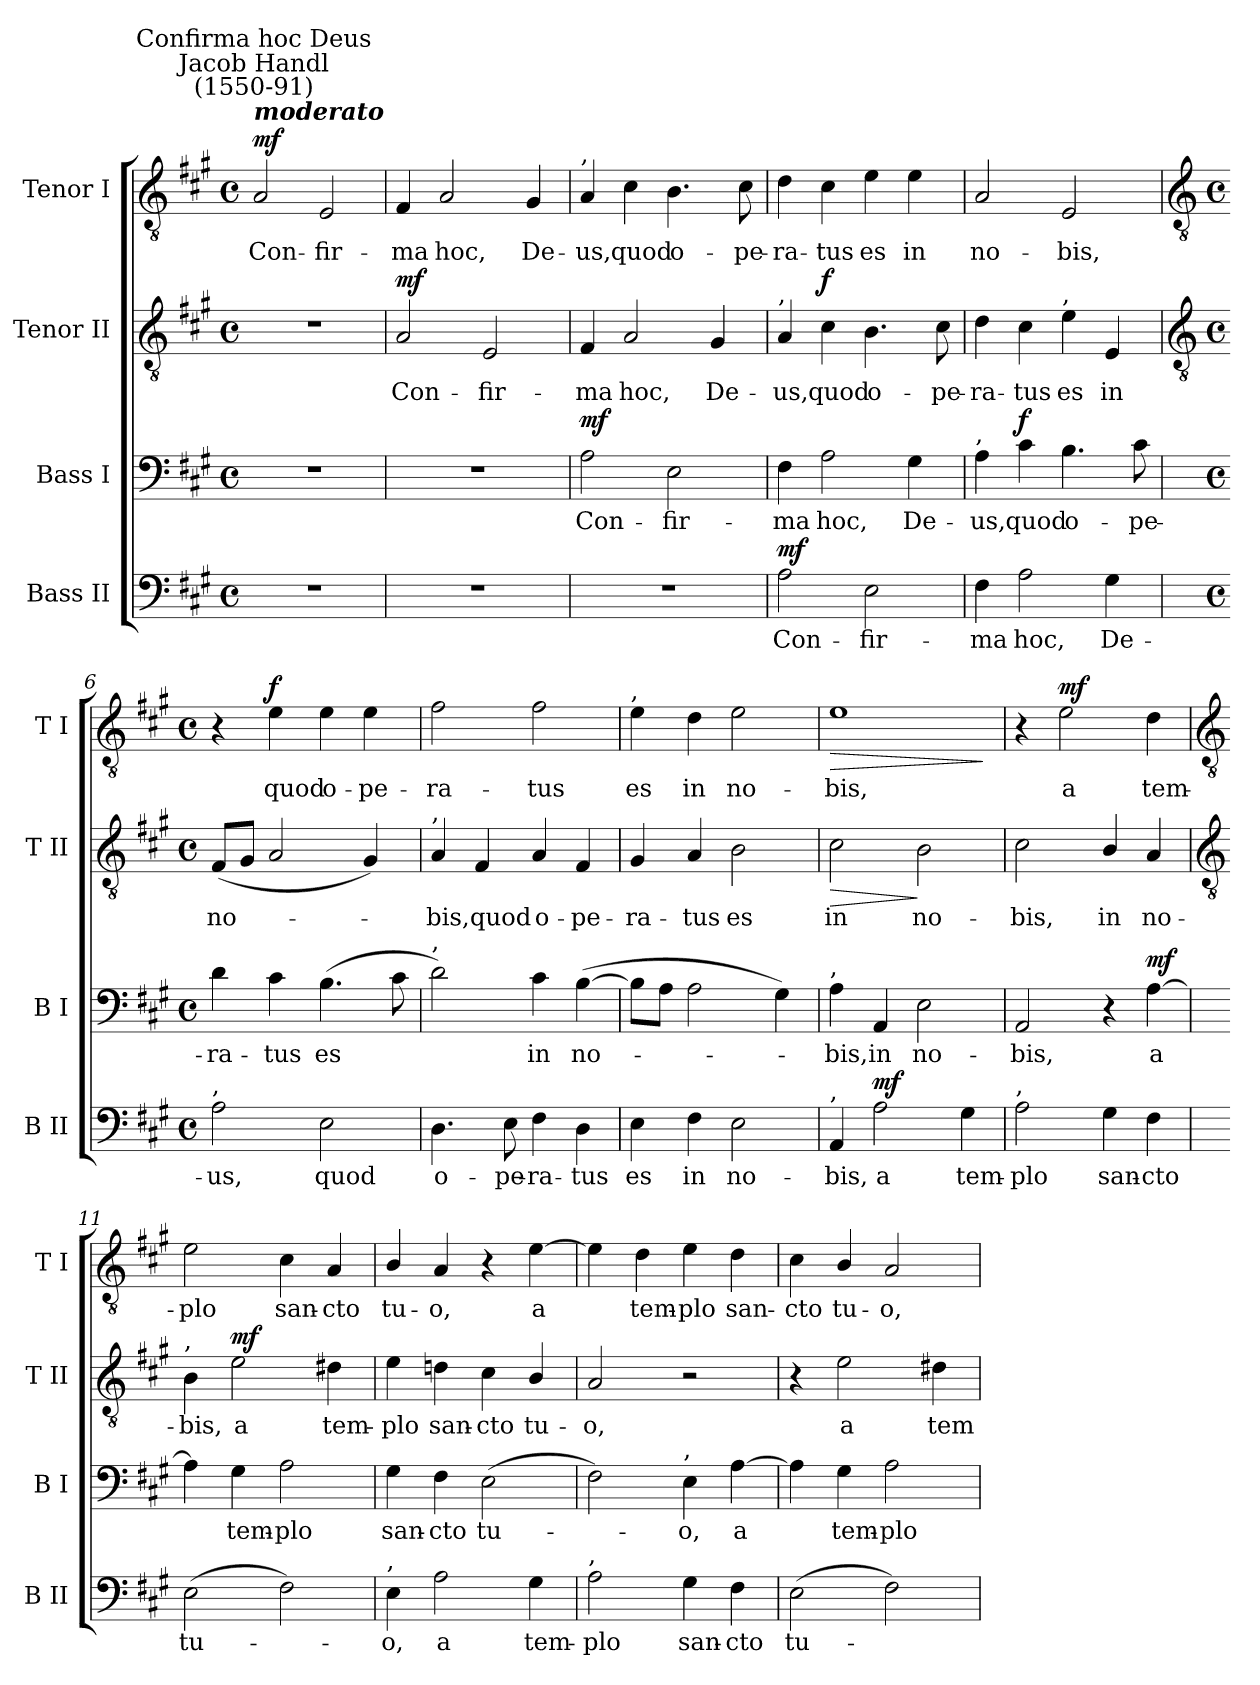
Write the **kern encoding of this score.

**kern	**text	**dynam	**kern	**text	**dynam	**kern	**text	**dynam	**kern	**text	**dynam
*part4	*part4	*part4	*part3	*part3	*part3	*part2	*part2	*part2	*part1	*part1	*part1
*staff4	*staff4	*staff4	*staff3	*staff3	*staff3	*staff2	*staff2	*staff2	*staff1	*staff1	*staff1
*I"Bass II	*	*	*I"Bass I	*	*	*I"Tenor II	*	*	*I"Tenor I	*	*
*I'B II	*	*	*I'B I	*	*	*I'T II	*	*	*I'T I	*	*
*clefF4	*	*	*clefF4	*	*	*clefGv2	*	*	*clefGv2	*	*
*k[f#c#g#]	*	*	*k[f#c#g#]	*	*	*k[f#c#g#]	*	*	*k[f#c#g#]	*	*
*A:	*	*	*A:	*	*	*A:	*	*	*A:	*	*
*M4/4	*	*	*M4/4	*	*	*M4/4	*	*	*M4/4	*	*
*met(c)	*	*	*met(c)	*	*	*met(c)	*	*	*met(c)	*	*
=1	=1	=1	=1	=1	=1	=1	=1	=1	=1	=1	=1
!	!	!	!	!	!	!	!	!	!LO:TX:a:Bi:t=moderato	!	!
!	!	!	!	!	!	!	!	!	!LO:TX:a:cj:t=Jacob Handl\n(1550-91)	!	!
!	!	!	!	!	!	!	!	!	!LO:TX:a:cj:t=Confirma hoc Deus	!	!
!	!	!	!	!	!	!	!	!	!	!LO:LY:b	!LO:DY:b
1r	.	.	1r	.	.	1r	.	.	2A	Con-	mf
!	!	!	!	!	!	!	!	!	!	!LO:LY:b	!
.	.	.	.	.	.	.	.	.	2E	-fir-	.
=2	=2	=2	=2	=2	=2	=2	=2	=2	=2	=2	=2
!	!	!	!	!	!	!	!LO:LY:b	!LO:DY:b	!	!LO:LY:b	!
1r	.	.	1r	.	.	2A	Con-	mf	4F#	-ma	.
!	!	!	!	!	!	!	!	!	!	!LO:LY:b	!
.	.	.	.	.	.	.	.	.	2A	hoc,	.
!	!	!	!	!	!	!	!LO:LY:b	!	!	!	!
.	.	.	.	.	.	2E	-fir-	.	.	.	.
!	!	!	!	!	!	!	!	!	!	!LO:LY:b	!
.	.	.	.	.	.	.	.	.	4G#	De-	.
=3	=3	=3	=3	=3	=3	=3	=3	=3	=3	=3	=3
!	!	!	!	!	!	!	!	!	!LO:TX:a:t=,	!	!
!	!	!	!	!LO:LY:b	!LO:DY:b	!	!LO:LY:b	!	!	!LO:LY:b	!
1r	.	.	2A	Con-	mf	4F#	-ma	.	4A	-us,	.
!	!	!	!	!	!	!	!LO:LY:b	!	!	!LO:LY:b	!
.	.	.	.	.	.	2A	hoc,	.	4c#	quod	.
!	!	!	!	!LO:LY:b	!	!	!	!	!	!LO:LY:b	!
.	.	.	2E	-fir-	.	.	.	.	4.B	o-	.
!	!	!	!	!	!	!	!LO:LY:b	!	!	!	!
.	.	.	.	.	.	4G#	De-	.	.	.	.
!	!	!	!	!	!	!	!	!	!	!LO:LY:b	!
.	.	.	.	.	.	.	.	.	8c#	-pe-	.
=4	=4	=4	=4	=4	=4	=4	=4	=4	=4	=4	=4
!	!	!	!	!	!	!LO:TX:a:t=,	!	!	!	!	!
!	!LO:LY:b	!LO:DY:b	!	!LO:LY:b	!	!	!LO:LY:b	!	!	!LO:LY:b	!
2A	Con-	mf	4F#	-ma	.	4A	-us,	.	4d	-ra-	.
!	!	!	!	!LO:LY:b	!	!	!LO:LY:b	!LO:DY:b	!	!LO:LY:b	!
.	.	.	2A	hoc,	.	4c#	quod	f	4c#	-tus	.
!	!LO:LY:b	!	!	!	!	!	!LO:LY:b	!	!	!LO:LY:b	!
2E	-fir-	.	.	.	.	4.B	o-	.	4e	es	.
!	!	!	!	!LO:LY:b	!	!	!	!	!	!LO:LY:b	!
.	.	.	4G#	De-	.	.	.	.	4e	in	.
!	!	!	!	!	!	!	!LO:LY:b	!	!	!	!
.	.	.	.	.	.	8c#	-pe-	.	.	.	.
=5	=5	=5	=5	=5	=5	=5	=5	=5	=5	=5	=5
!	!	!	!LO:TX:a:t=,	!	!	!	!	!	!	!	!
!	!LO:LY:b	!	!	!LO:LY:b	!	!	!LO:LY:b	!	!	!LO:LY:b	!
4F#	-ma	.	4A	-us,	.	4d	-ra-	.	2A	no-	.
!	!LO:LY:b	!	!	!LO:LY:b	!LO:DY:b	!	!LO:LY:b	!	!	!	!
2A	hoc,	.	4c#	quod	f	4c#	-tus	.	.	.	.
!	!	!	!	!	!	!LO:TX:a:t=,	!	!	!	!	!
!	!	!	!	!LO:LY:b	!	!	!LO:LY:b	!	!	!LO:LY:b	!
.	.	.	4.B	o-	.	4e	es	.	2E	-bis,	.
!	!LO:LY:b	!	!	!	!	!	!LO:LY:b	!	!	!	!
4G#	De-	.	.	.	.	4E	in	.	.	.	.
!	!	!	!	!LO:LY:b	!	!	!	!	!	!	!
.	.	.	8c#	-pe-	.	.	.	.	.	.	.
!!LO:LB:g=z
=6	=6	=6	=6	=6	=6	=6	=6	=6	=6	=6	=6
*	*	*	*	*	*	*clefGv2	*	*	*clefGv2	*	*
*M4/4	*	*	*M4/4	*	*	*M4/4	*	*	*M4/4	*	*
*met(c)	*	*	*met(c)	*	*	*met(c)	*	*	*met(c)	*	*
!LO:TX:a:t=,	!	!	!	!	!	!	!	!	!	!	!
!	!LO:LY:b	!	!	!LO:LY:b	!	!	!LO:LY:b	!	!	!	!
2A	-us,	.	4d	-ra-	.	(<8F#L	no-	.	4r	.	.
.	.	.	.	.	.	8G#J	.	.	.	.	.
!	!	!	!	!LO:LY:b	!	!	!	!	!	!LO:LY:b	!LO:DY:b
.	.	.	4c#	-tus	.	2A	.	.	4e	quod	f
!	!LO:LY:b	!	!	!LO:LY:b	!	!	!	!	!	!LO:LY:b	!
2E	quod	.	(>4.B	es	.	.	.	.	4e	o-	.
!	!	!	!	!	!	!	!	!	!	!LO:LY:b	!
.	.	.	.	.	.	4G#)	.	.	4e	-pe-	.
.	.	.	8c#	.	.	.	.	.	.	.	.
=7	=7	=7	=7	=7	=7	=7	=7	=7	=7	=7	=7
!	!	!	!	!	!	!LO:TX:a:t=,	!	!	!	!	!
!	!	!	!LO:TX:a:t=,	!	!	!	!	!	!	!	!
!	!LO:LY:b	!	!	!	!	!	!LO:LY:b	!	!	!LO:LY:b	!
4.D	o-	.	2d)	.	.	4A	bis,	.	2f#	-ra-	.
!	!	!	!	!	!	!	!LO:LY:b	!	!	!	!
.	.	.	.	.	.	4F#	quod	.	.	.	.
!	!LO:LY:b	!	!	!	!	!	!	!	!	!	!
8E	-pe-	.	.	.	.	.	.	.	.	.	.
!	!LO:LY:b	!	!	!LO:LY:b	!	!	!LO:LY:b	!	!	!LO:LY:b	!
4F#	-ra-	.	4c#	in	.	4A	o-	.	2f#	-tus	.
!	!LO:LY:b	!	!	!LO:LY:b	!	!	!LO:LY:b	!	!	!	!
4D	-tus	.	(>[4B	no-	.	4F#	-pe-	.	.	.	.
=8	=8	=8	=8	=8	=8	=8	=8	=8	=8	=8	=8
!	!	!	!	!	!	!	!	!	!LO:TX:a:t=,	!	!
!	!LO:LY:b	!	!	!	!	!	!LO:LY:b	!	!	!LO:LY:b	!
4E	es	.	8BL]	.	.	4G#	-ra-	.	4e	es	.
.	.	.	8AJ	.	.	.	.	.	.	.	.
!	!LO:LY:b	!	!	!	!	!	!LO:LY:b	!	!	!LO:LY:b	!
4F#	in	.	2A	.	.	4A	-tus	.	4d	in	.
!	!LO:LY:b	!	!	!	!	!	!LO:LY:b	!	!	!LO:LY:b	!
2E	no-	.	.	.	.	2B	es	.	2e	no-	.
.	.	.	4G#)	.	.	.	.	.	.	.	.
=9	=9	=9	=9	=9	=9	=9	=9	=9	=9	=9	=9
!	!	!	!LO:TX:a:t=,	!	!	!	!	!	!	!	!
!LO:TX:a:t=,	!	!	!	!	!	!	!	!	!	!	!
!	!LO:LY:b	!	!	!LO:LY:b	!	!	!LO:LY:b	!LO:HP:b	!	!LO:LY:b	!LO:HP:b
4AA	-bis,	.	4A	bis,	.	2c#	in	>	1e	-bis,	>
!	!LO:LY:b	!LO:DY:b	!	!LO:LY:b	!	!	!	!	!	!	!
2A	a	mf	4AA	in	.	.	.	.	.	.	.
!	!	!	!	!LO:LY:b	!	!	!LO:LY:b	!	!	!	!
.	.	.	2E	no-	.	2B	no-	]	.	.	.
!	!LO:LY:b	!	!	!	!	!	!	!	!	!	!
4G#	tem-	.	.	.	.	.	.	.	.	.	.
.	.	.	.	.	.	.	.	.	.	.	]
=10	=10	=10	=10	=10	=10	=10	=10	=10	=10	=10	=10
!LO:TX:a:t=,	!	!	!	!	!	!	!	!	!	!	!
!	!LO:LY:b	!	!	!LO:LY:b	!	!	!LO:LY:b	!	!	!	!
2A	-plo	.	2AA	-bis,	.	2c#	-bis,	.	4r	.	.
!	!	!	!	!	!	!	!	!	!	!LO:LY:b	!LO:DY:b
.	.	.	.	.	.	.	.	.	2e	a	mf
!	!LO:LY:b	!	!	!	!	!	!LO:LY:b	!	!	!	!
4G#	san-	.	4r	.	.	4B/	in	.	.	.	.
!	!LO:LY:b	!	!	!LO:LY:b	!LO:DY:b	!	!LO:LY:b	!	!	!LO:LY:b	!
4F#	-cto	.	[4A	a	mf	4A	no-	.	4d	tem-	.
!!LO:LB:g=z
=11	=11	=11	=11	=11	=11	=11	=11	=11	=11	=11	=11
*	*	*	*	*	*	*clefGv2	*	*	*clefGv2	*	*
!	!	!	!	!	!	!LO:TX:a:t=,	!	!	!	!	!
!	!LO:LY:b	!	!	!	!	!	!LO:LY:b	!	!	!LO:LY:b	!
(>2E	tu-	.	4A]	.	.	4B	-bis,	.	2e	-plo	.
!	!	!	!	!LO:LY:b	!	!	!LO:LY:b	!LO:DY:b	!	!	!
.	.	.	4G#	tem-	.	2e	a	mf	.	.	.
!	!	!	!	!LO:LY:b	!	!	!	!	!	!LO:LY:b	!
2F#)	.	.	2A	-plo	.	.	.	.	4c#	san-	.
!	!	!	!	!	!	!	!LO:LY:b	!	!	!LO:LY:b	!
.	.	.	.	.	.	4d#X	tem-	.	4A	-cto	.
=12	=12	=12	=12	=12	=12	=12	=12	=12	=12	=12	=12
!LO:TX:a:t=,	!	!	!	!	!	!	!	!	!	!	!
!	!LO:LY:b	!	!	!LO:LY:b	!	!	!LO:LY:b	!	!	!LO:LY:b	!
4E	o,	.	4G#	san-	.	4e	-plo	.	4B/	tu-	.
!	!LO:LY:b	!	!	!LO:LY:b	!	!	!LO:LY:b	!	!	!LO:LY:b	!
2A	a	.	4F#	-cto	.	4dn	san-	.	4A	-o,	.
!	!	!	!	!LO:LY:b	!	!	!LO:LY:b	!	!	!	!
.	.	.	(>2E	tu-	.	4c#	-cto	.	4r	.	.
!	!LO:LY:b	!	!	!	!	!	!LO:LY:b	!	!	!LO:LY:b	!
4G#	tem-	.	.	.	.	4B/	tu-	.	[4e	a	.
=13	=13	=13	=13	=13	=13	=13	=13	=13	=13	=13	=13
!LO:TX:a:t=,	!	!	!	!	!	!	!	!	!	!	!
!	!LO:LY:b	!	!	!	!	!	!LO:LY:b	!	!	!	!
2A	-plo	.	2F#)	.	.	2A	-o,	.	4e]	.	.
!	!	!	!	!	!	!	!	!	!	!LO:LY:b	!
.	.	.	.	.	.	.	.	.	4d	tem-	.
!	!	!	!LO:TX:a:t=,	!	!	!	!	!	!	!	!
!	!LO:LY:b	!	!	!LO:LY:b	!	!	!	!	!	!LO:LY:b	!
4G#	san-	.	4E	o,	.	2r	.	.	4e	-plo	.
!	!LO:LY:b	!	!	!LO:LY:b	!	!	!	!	!	!LO:LY:b	!
4F#	-cto	.	[4A	a	.	.	.	.	4d	san-	.
=14	=14	=14	=14	=14	=14	=14	=14	=14	=14	=14	=14
!	!LO:LY:b	!	!	!	!	!	!	!	!	!LO:LY:b	!
(>2E	tu-	.	4A]	.	.	4r	.	.	4c#	-cto	.
!	!	!	!	!LO:LY:b	!	!	!LO:LY:b	!	!	!LO:LY:b	!
.	.	.	4G#	tem-	.	2e	a	.	4B/	tu-	.
!	!	!	!	!LO:LY:b	!	!	!	!	!	!LO:LY:b	!
2F#)	.	.	2A	-plo	.	.	.	.	2A	-o,	.
!	!	!	!	!	!	!	!LO:LY:b	!	!	!	!
.	.	.	.	.	.	4d#X	tem-	.	.	.	.
=	=	=	=	=	=	=	=	=	=	=	=
*-	*-	*-	*-	*-	*-	*-	*-	*-	*-	*-	*-
